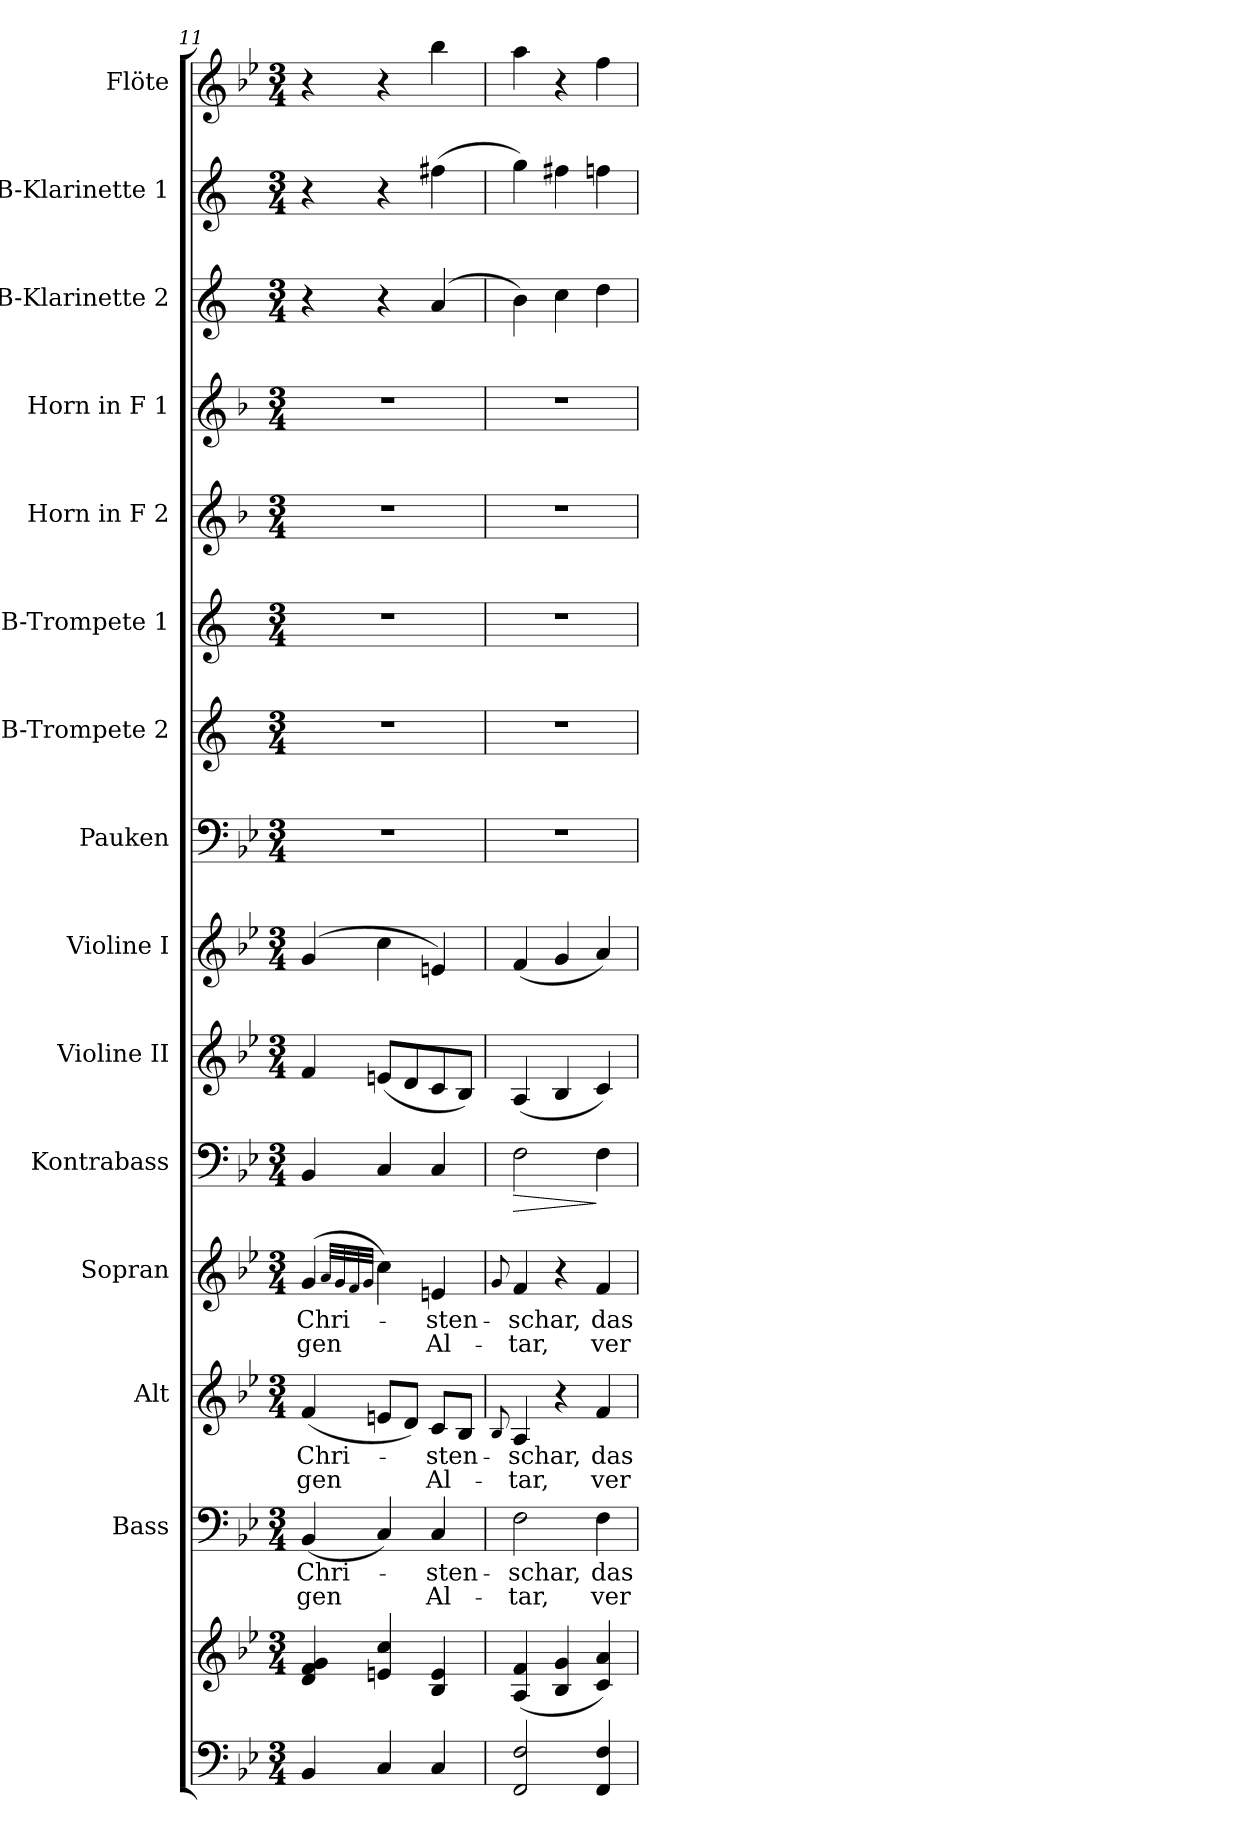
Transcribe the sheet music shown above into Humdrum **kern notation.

**kern	**kern	**kern	**text	**text	**kern	**text	**text	**kern	**text	**text	**kern	**dynam	**kern	**kern	**kern	**kern	**kern	**kern	**kern	**kern	**kern	**kern
*part15	*part15	*part14	*part14	*part14	*part13	*part13	*part13	*part12	*part12	*part12	*part11	*part11	*part10	*part9	*part8	*part7	*part6	*part5	*part4	*part3	*part2	*part1
*staff16	*staff15	*staff14	*staff14	*staff14	*staff13	*staff13	*staff13	*staff12	*staff12	*staff12	*staff11	*staff11	*staff10	*staff9	*staff8	*staff7	*staff6	*staff5	*staff4	*staff3	*staff2	*staff1
*	*	*I"Bass	*	*	*I"Alt	*	*	*I"Sopran	*	*	*I"Kontrabass	*	*I"Violine II	*I"Violine I	*I"Pauken	*I"B-Trompete 2	*I"B-Trompete 1	*I"Horn in F 2	*I"Horn in F 1	*I"B-Klarinette 2	*I"B-Klarinette 1	*I"Flöte
*	*	*I'B.	*	*	*I'A.	*	*	*I'S.	*	*	*I'Kb.	*	*I'Vl. II	*I'Vl. I	*I'Pk.	*I'B Trp. 2	*I'B Trp. 1	*	*	*I'B Kl. 2	*I'B Kl. 1	*I'Fl.
*clefF4	*clefG2	*clefF4	*	*	*clefG2	*	*	*clefG2	*	*	*clefF4	*	*clefG2	*clefG2	*clefF4	*clefG2	*clefG2	*clefG2	*clefG2	*clefG2	*clefG2	*clefG2
*	*	*	*	*	*	*	*	*	*	*	*ITrd7c12	*	*	*	*	*ITrd1c2	*ITrd1c2	*ITrd4c7	*ITrd4c7	*ITrd1c2	*ITrd1c2	*
*k[b-e-]	*k[b-e-]	*k[b-e-]	*	*	*k[b-e-]	*	*	*k[b-e-]	*	*	*k[b-e-]	*	*k[b-e-]	*k[b-e-]	*k[b-e-]	*k[b-e-]	*k[b-e-]	*k[b-e-]	*k[b-e-]	*k[b-e-]	*k[b-e-]	*k[b-e-]
*B-:	*B-:	*B-:	*	*	*B-:	*	*	*B-:	*	*	*B-:	*	*B-:	*B-:	*B-:	*B-:	*B-:	*B-:	*B-:	*B-:	*B-:	*B-:
*M3/4	*M3/4	*M3/4	*	*	*M3/4	*	*	*M3/4	*	*	*M3/4	*	*M3/4	*M3/4	*M3/4	*M3/4	*M3/4	*M3/4	*M3/4	*M3/4	*M3/4	*M3/4
=11	=11	=11	=11	=11	=11	=11	=11	=11	=11	=11	=11	=11	=11	=11	=11	=11	=11	=11	=11	=11	=11	=11
!	!	!	!LO:LY:b	!LO:LY:b	!	!LO:LY:b	!LO:LY:b	!	!LO:LY:b	!LO:LY:b	!	!	!	!	!	!	!	!	!	!	!	!
4BB-/	4d/ 4f/ 4g/	(<4BB-/	Chri-	-gen	(<4f/	Chri-	-gen	(4g/	Chri-	-gen	4BBB-/	.	4f/	(4g/	2.r	2.r	2.r	2.r	2.r	4r	4r	4r
.	.	.	.	.	.	.	.	32qa/LLL	.	.	.	.	.	.	.	.	.	.	.	.	.	.
.	.	.	.	.	.	.	.	32qg/	.	.	.	.	.	.	.	.	.	.	.	.	.	.
.	.	.	.	.	.	.	.	32qf/	.	.	.	.	.	.	.	.	.	.	.	.	.	.
.	.	.	.	.	.	.	.	32qg/JJJ	.	.	.	.	.	.	.	.	.	.	.	.	.	.
4C/	4en/ 4cc/	4C/)	.	.	8en/L	.	.	4cc\)	.	.	4CC/	.	(<8en/L	4cc\	.	.	.	.	.	4r	4r	4r
.	.	.	.	.	8d/J)	.	.	.	.	.	.	.	8d/	.	.	.	.	.	.	.	.	.
!	!	!	!LO:LY:b	!LO:LY:b	!	!LO:LY:b	!LO:LY:b	!	!LO:LY:b	!LO:LY:b	!	!	!	!	!	!	!	!	!	!	!	!
4C/	4B-/ 4e/	4C/	-sten-	Al-	8c/L	-sten-	Al-	4en/	-sten-	Al-	4CC/	.	8c/	4en/)	.	.	.	.	.	(4g/	(>4een\	4bb-\
.	.	.	.	.	8B-/J	.	.	.	.	.	.	.	8B-/J)	.	.	.	.	.	.	.	.	.
=12	=12	=12	=12	=12	=12	=12	=12	=12	=12	=12	=12	=12	=12	=12	=12	=12	=12	=12	=12	=12	=12	=12
.	.	.	.	.	8qqB-/	.	.	8qqg/	.	.	.	.	.	.	.	.	.	.	.	.	.	.
!	!	!	!LO:LY:b	!LO:LY:b	!	!LO:LY:b	!LO:LY:b	!	!LO:LY:b	!LO:LY:b	!	!LO:HP:b	!	!	!	!	!	!	!	!	!	!
2FF/ 2F/	(<4A/ 4f/	2F\	-schar,	-tar,	4A/	-schar,	-tar,	4f/	-schar,	-tar,	2FF\	>	(<4A/	(<4f/	2.r	2.r	2.r	2.r	2.r	4a\)	4ff\)	4aa\
.	4B-/ 4g/	.	.	.	4r	.	.	4r	.	.	.	.	4B-/	4g/	.	.	.	.	.	4b-\	4een\	4r
!	!	!	!LO:LY:b	!LO:LY:b	!	!LO:LY:b	!LO:LY:b	!	!LO:LY:b	!LO:LY:b	!	!	!	!	!	!	!	!	!	!	!	!
4FF/ 4F/	4c/ 4a/)	4F\	das	ver-	4f/	das	ver-	4f/	das	ver-	4FF\	]	4c/)	4a/)	.	.	.	.	.	4cc\	4ee-X\	4ff\
=	=	=	=	=	=	=	=	=	=	=	=	=	=	=	=	=	=	=	=	=	=	=
*-	*-	*-	*-	*-	*-	*-	*-	*-	*-	*-	*-	*-	*-	*-	*-	*-	*-	*-	*-	*-	*-	*-
